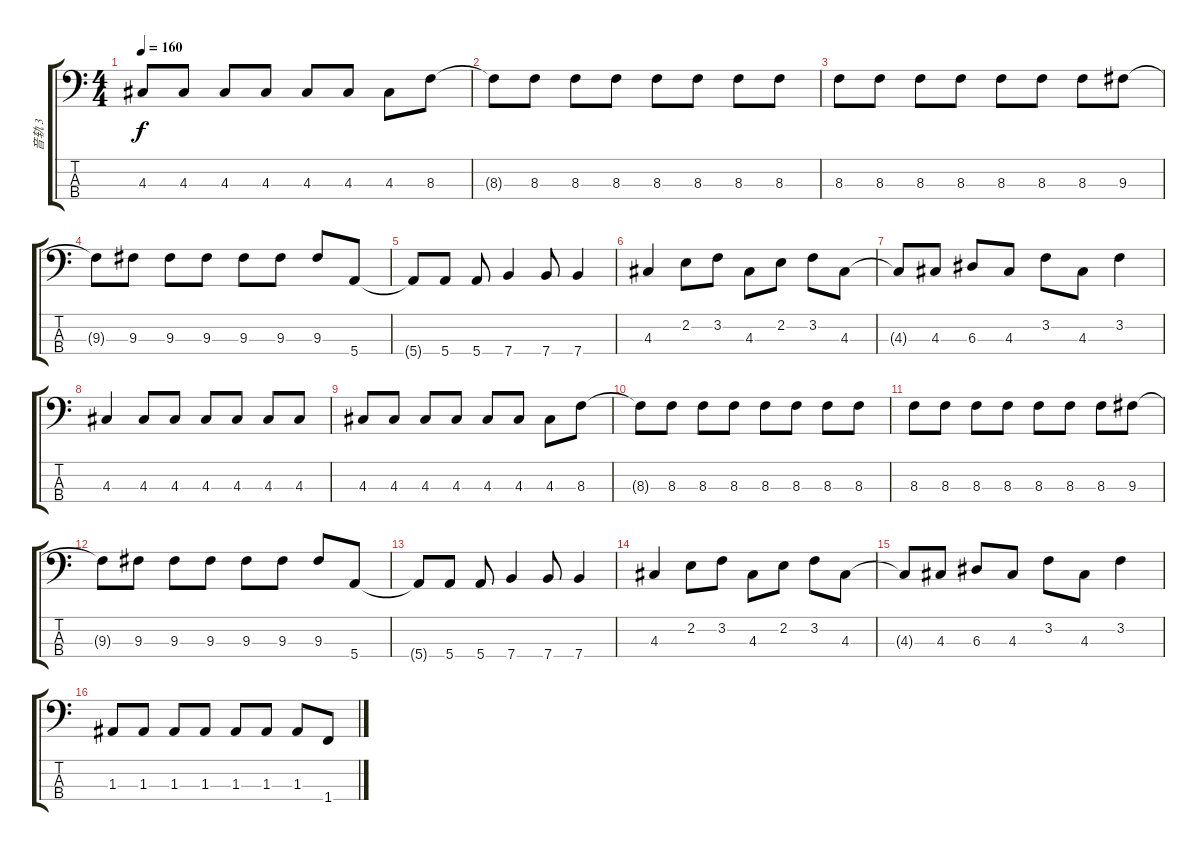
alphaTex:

\track ("音轨 3" "音轨 3") {instrument electricbassfinger}
\staff {score tabs}
\tuning (G2 D2 A1 E1) {hide}
\ts (4 4)
\tempo 160
\clef f4
\ks c
4.3.8{dy f} 4.3.8 4.3.8 4.3.8 4.3.8 4.3.8 4.3.8 8.3.8 |
8.3{t}.8 8.3.8 8.3.8 8.3.8 8.3.8 8.3.8 8.3.8 8.3.8 |
8.3.8 8.3.8 8.3.8 8.3.8 8.3.8 8.3.8 8.3.8 9.3.8 |
9.3{t}.8 9.3.8 9.3.8 9.3.8 9.3.8 9.3.8 9.3.8 5.4.8 |
5.4{t}.8 5.4.8 5.4.8 7.4.4 7.4.8 7.4.4 |
4.3.4 2.2.8 3.2.8 4.3.8 2.2.8 3.2.8 4.3.8 |
4.3{t}.8 4.3.8 6.3.8 4.3.8 3.2.8 4.3.8 3.2.4 |
4.3.4 4.3.8 4.3.8 4.3.8 4.3.8 4.3.8 4.3.8 |
4.3.8 4.3.8 4.3.8 4.3.8 4.3.8 4.3.8 4.3.8 8.3.8 |
8.3{t}.8 8.3.8 8.3.8 8.3.8 8.3.8 8.3.8 8.3.8 8.3.8 |
8.3.8 8.3.8 8.3.8 8.3.8 8.3.8 8.3.8 8.3.8 9.3.8 |
9.3{t}.8 9.3.8 9.3.8 9.3.8 9.3.8 9.3.8 9.3.8 5.4.8 |
5.4{t}.8 5.4.8 5.4.8 7.4.4 7.4.8 7.4.4 |
4.3.4 2.2.8 3.2.8 4.3.8 2.2.8 3.2.8 4.3.8 |
4.3{t}.8 4.3.8 6.3.8 4.3.8 3.2.8 4.3.8 3.2.4 |
1.3.8 1.3.8 1.3.8 1.3.8 1.3.8 1.3.8 1.3.8 1.4.8
